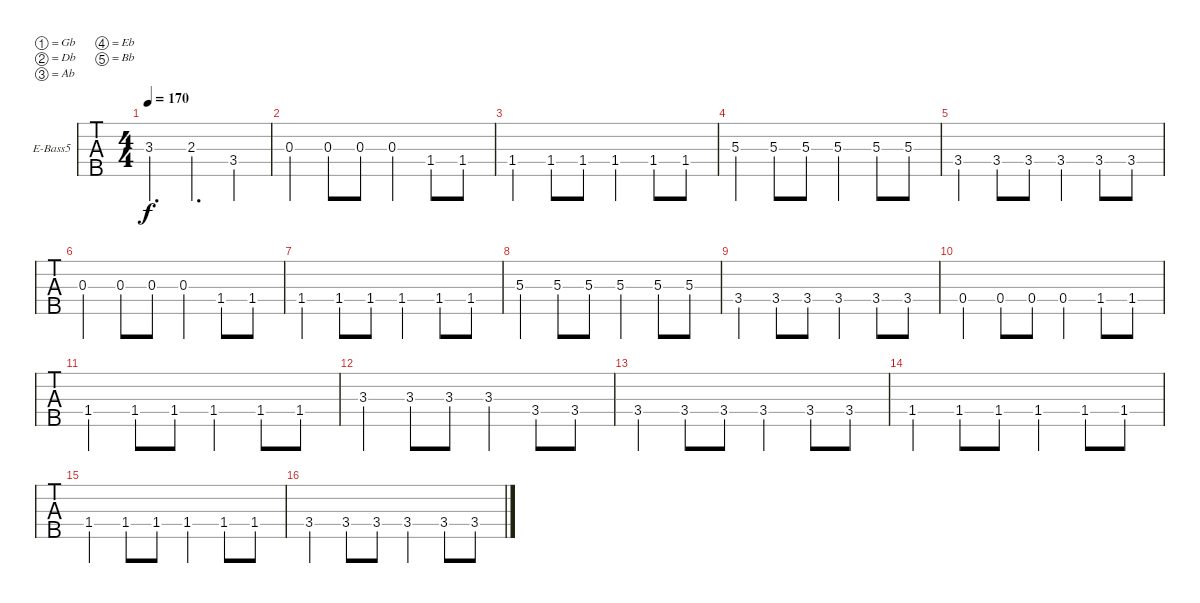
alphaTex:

\bracketExtendMode groupsimilarinstruments
\firstSystemTrackNameOrientation horizontal
\otherSystemsTrackNameOrientation horizontal
\track ("Иван Изотов" "E-Bass5") {instrument electricbasspick}
\staff {tabs}
\tuning (Gb2 Db2 Ab1 Eb1 Bb0)
\ts (4 4)
\tempo 170
\clef f4
\ks c
3.3.4{d dy f} 2.3.4{d} 3.4.4 |
0.3.4 0.3.8 0.3.8 0.3.4 1.4.8 1.4.8 |
1.4.4 1.4.8 1.4.8 1.4.4 1.4.8 1.4.8 |
5.3.4 5.3.8 5.3.8 5.3.4 5.3.8 5.3.8 |
3.4.4 3.4.8 3.4.8 3.4.4 3.4.8 3.4.8 |
0.3.4 0.3.8 0.3.8 0.3.4 1.4.8 1.4.8 |
1.4.4 1.4.8 1.4.8 1.4.4 1.4.8 1.4.8 |
5.3.4 5.3.8 5.3.8 5.3.4 5.3.8 5.3.8 |
3.4.4 3.4.8 3.4.8 3.4.4 3.4.8 3.4.8 |
0.4.4 0.4.8 0.4.8 0.4.4 1.4.8 1.4.8 |
1.4.4 1.4.8 1.4.8 1.4.4 1.4.8 1.4.8 |
3.3.4 3.3.8 3.3.8 3.3.4 3.4.8 3.4.8 |
3.4.4 3.4.8 3.4.8 3.4.4 3.4.8 3.4.8 |
1.4.4 1.4.8 1.4.8 1.4.4 1.4.8 1.4.8 |
1.4.4 1.4.8 1.4.8 1.4.4 1.4.8 1.4.8 |
3.4.4 3.4.8 3.4.8 3.4.4 3.4.8 3.4.8
